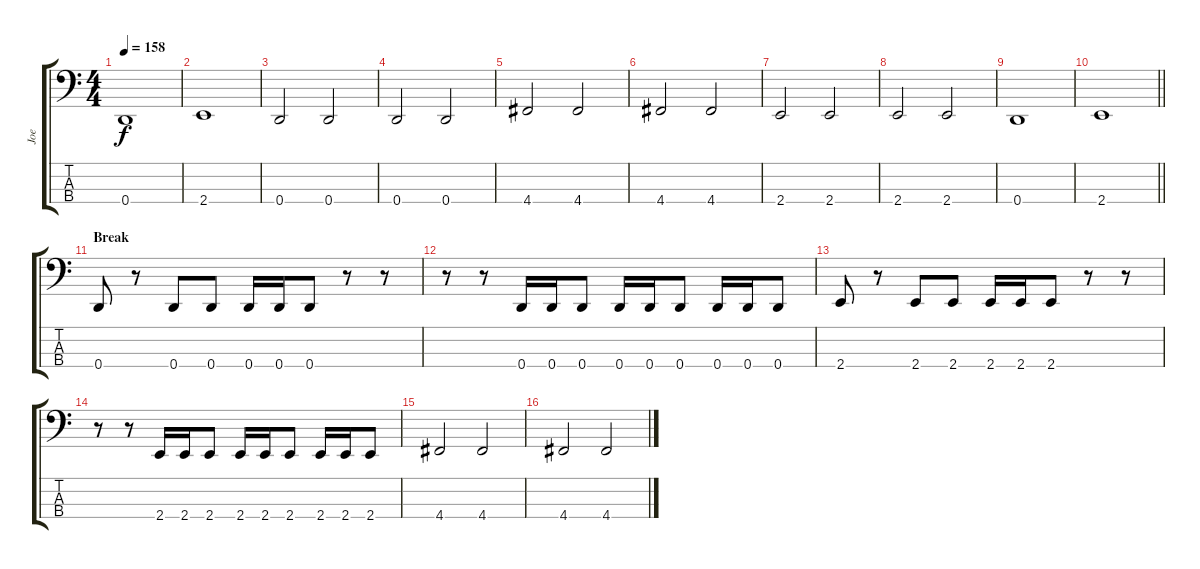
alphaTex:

\track ("Joe" "Joe") {instrument slapbass2}
\staff {score tabs}
\tuning (G2 D2 A1 D1) {hide}
\ts (4 4)
\tempo 158
\clef f4
\ks c
0.4.1{dy f} |
2.4.1 |
0.4.2 0.4.2 |
0.4.2 0.4.2 |
4.4.2 4.4.2 |
4.4.2 4.4.2 |
2.4.2 2.4.2 |
2.4.2 2.4.2 |
0.4.1 |
\barLineRight lightlight
2.4.1 |
\section ("" "Break")
0.4.8 r.8 0.4.8 0.4.8 0.4.16 0.4.16 0.4.8 r.8 r.8 |
r.8 r.8 0.4.16 0.4.16 0.4.8 0.4.16 0.4.16 0.4.8 0.4.16 0.4.16 0.4.8 |
2.4.8 r.8 2.4.8 2.4.8 2.4.16 2.4.16 2.4.8 r.8 r.8 |
r.8 r.8 2.4.16 2.4.16 2.4.8 2.4.16 2.4.16 2.4.8 2.4.16 2.4.16 2.4.8 |
4.4.2 4.4.2 |
4.4.2 4.4.2
